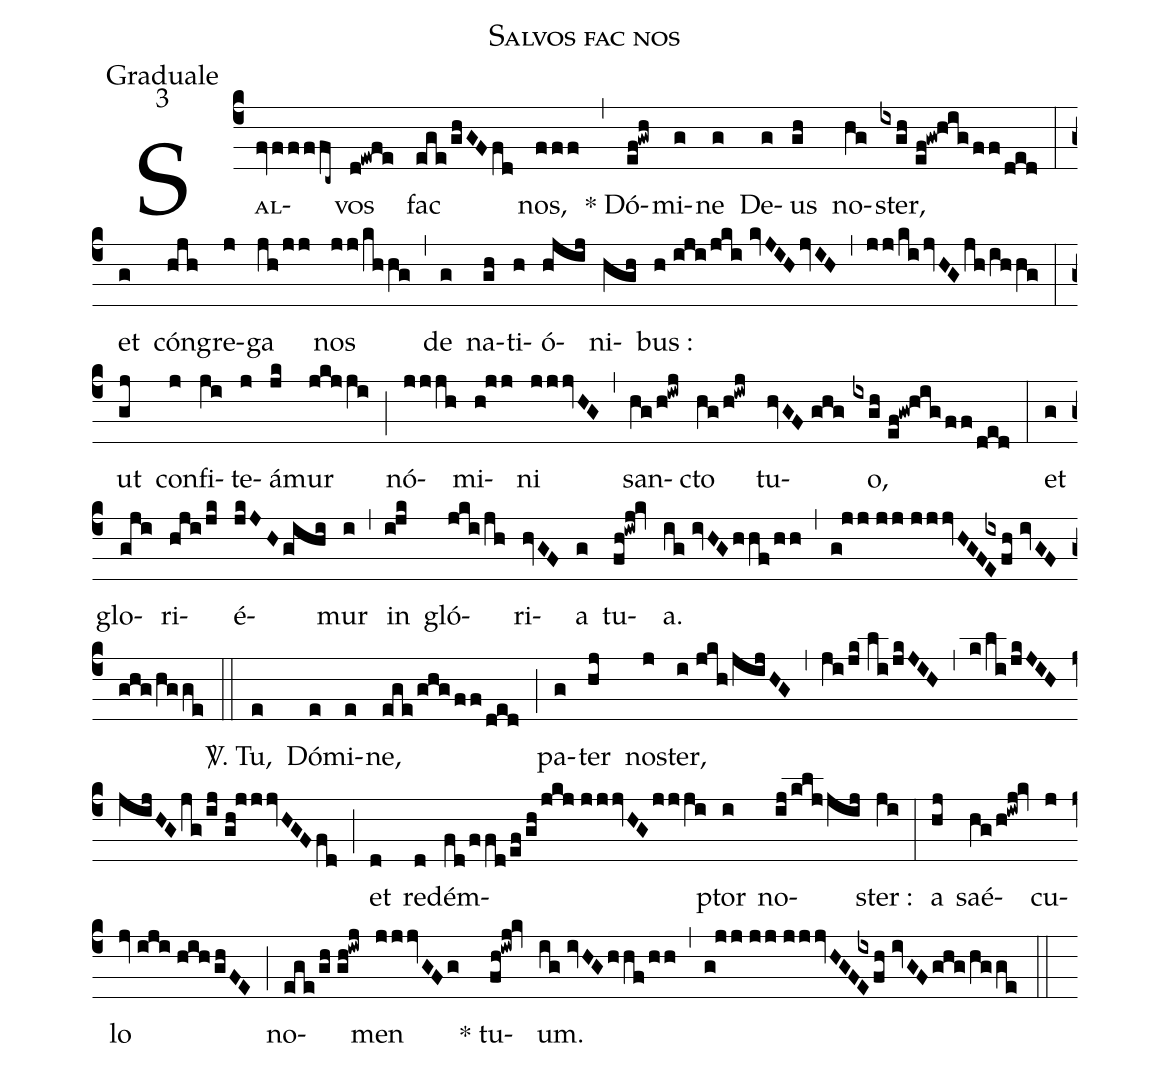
name:Salvos fac nos;
office-part:Graduale;
mode:3;
%%
(c4) S<sc>al</sc>(fvffffc~)<sc>vos</sc>(d!ewfe) fac(ege/ghGFfd) nos,(fff) (,) * Dó(ef!gwh)mi(g)ne(g) De(g)us(gh) no(hg)ster,(ixgh//ef!gw!higff/ded) (:) et(g) cón(hjh)gre(j)ga(jh/jj) nos(jj/khhg) (,) de(g) na(gh)ti(h)ó(hjij)ni(hgh)bus :(h//iji/jki//kvJIHjvIH) (,) (jj/kijvHGjh/ihhg) (:) ut(gj) con(j)fi(ji)te(j)á(jk)mur(jkjji) (;) nó(jjjh)mi(h!jj)ni(jjjvHG) (,) san(hg/h!iwj)cto(hg/h!iwj) tu(hvGF//ghg)o,(ixgh//ef!gw!higff/ded) (:) et(g) glo(gji)ri(hji/jk)é(jkJHgihi)mur(i) (,) in(ijk) gló(jki/jh)ri(hvGF)a(g) tu(fh!iwj!kv)a.(ig//ivHGhhf/hh) (,) (g!jj//jj//jjjvHGF/[-0.638]{/[0.14]ix}E0fh//ivGFghg/hgge) (::)
<sp>V/</sp>. Tu,(e) Dó(e)mi(e)ne,(ege/ghgff/ded) (;) pa(g)ter(hj) no(j)ster,(i//jkh/jijHG) (,) (ji/jk//li/jkJIH) (,) (k[oll:1]/li/jkJIH//jijHGjg/ij//gh!jjjvHGFfd) (;) et(d) red(d)ém(fd/ffd/ef/gh/jkj//jjjvHGjjji)ptor(i) no(ij/k[oll:1]ljjij)ster :(ji) (:) a(hj) saé(hg/h!iwj!kv)cu(j)lo(jv//iji//hihghFE) (;) no(ege/gh//gh!iwj)men(jjjvGFg) () * tu(fh!iwj!kv)um.(ig//ivHGhhf/hh) (,) (g!jj//jj//jjjvHGF/[-0.578]{/[0.14]ix}E0fh//ivGFghg/hgge) (::)
